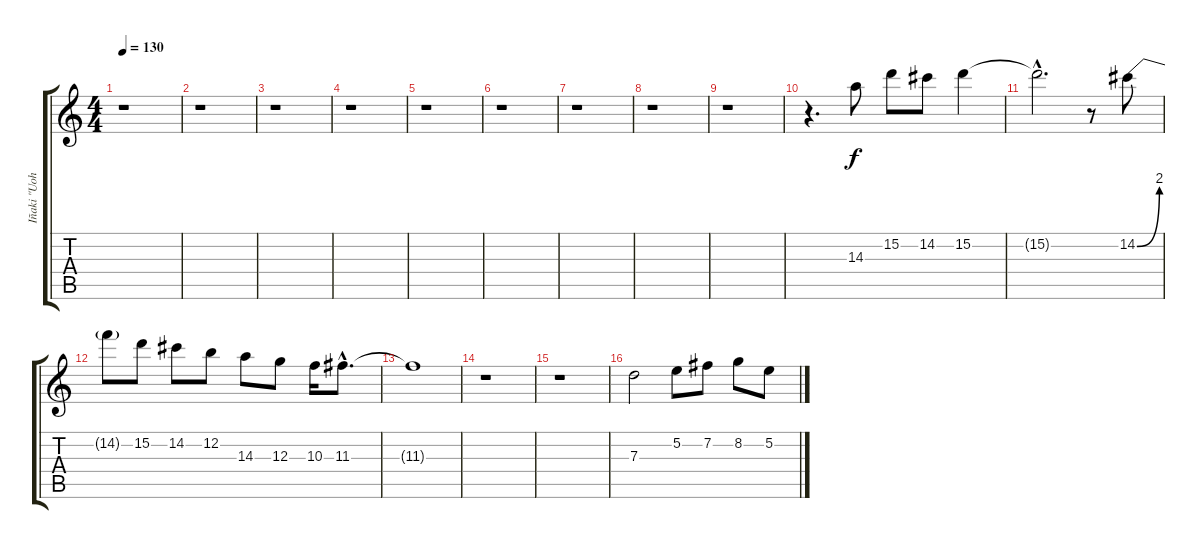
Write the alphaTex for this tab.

\track ("Iñaki \"Uoho\" (arreglos)" "Iñaki \"Uoh") {instrument distortionguitar}
\staff {score tabs}
\tuning (E4 B3 G3 D3 A2 E2) {hide}
\ts (4 4)
\tempo 130
\clef g2
\ks c
r.1{dy f} |
r.1 |
r.1 |
r.1 |
r.1 |
r.1 |
r.1 |
r.1 |
r.1 |
r.4{d} 14.3.8 15.2.8 14.2.8 15.2.4 |
15.2{hac t}.2{d} r.8 14.2{be (bend 0 0 60 8)}.8 |
14.2{t}.8 15.2.8 14.2.8 12.2.8 14.3.8 12.3.8 10.3.16 11.3{hac}.8{d} |
11.3{t}.1 |
r.1 |
r.1 |
7.3.2 5.2.8 7.2.8 8.2.8 5.2.8
